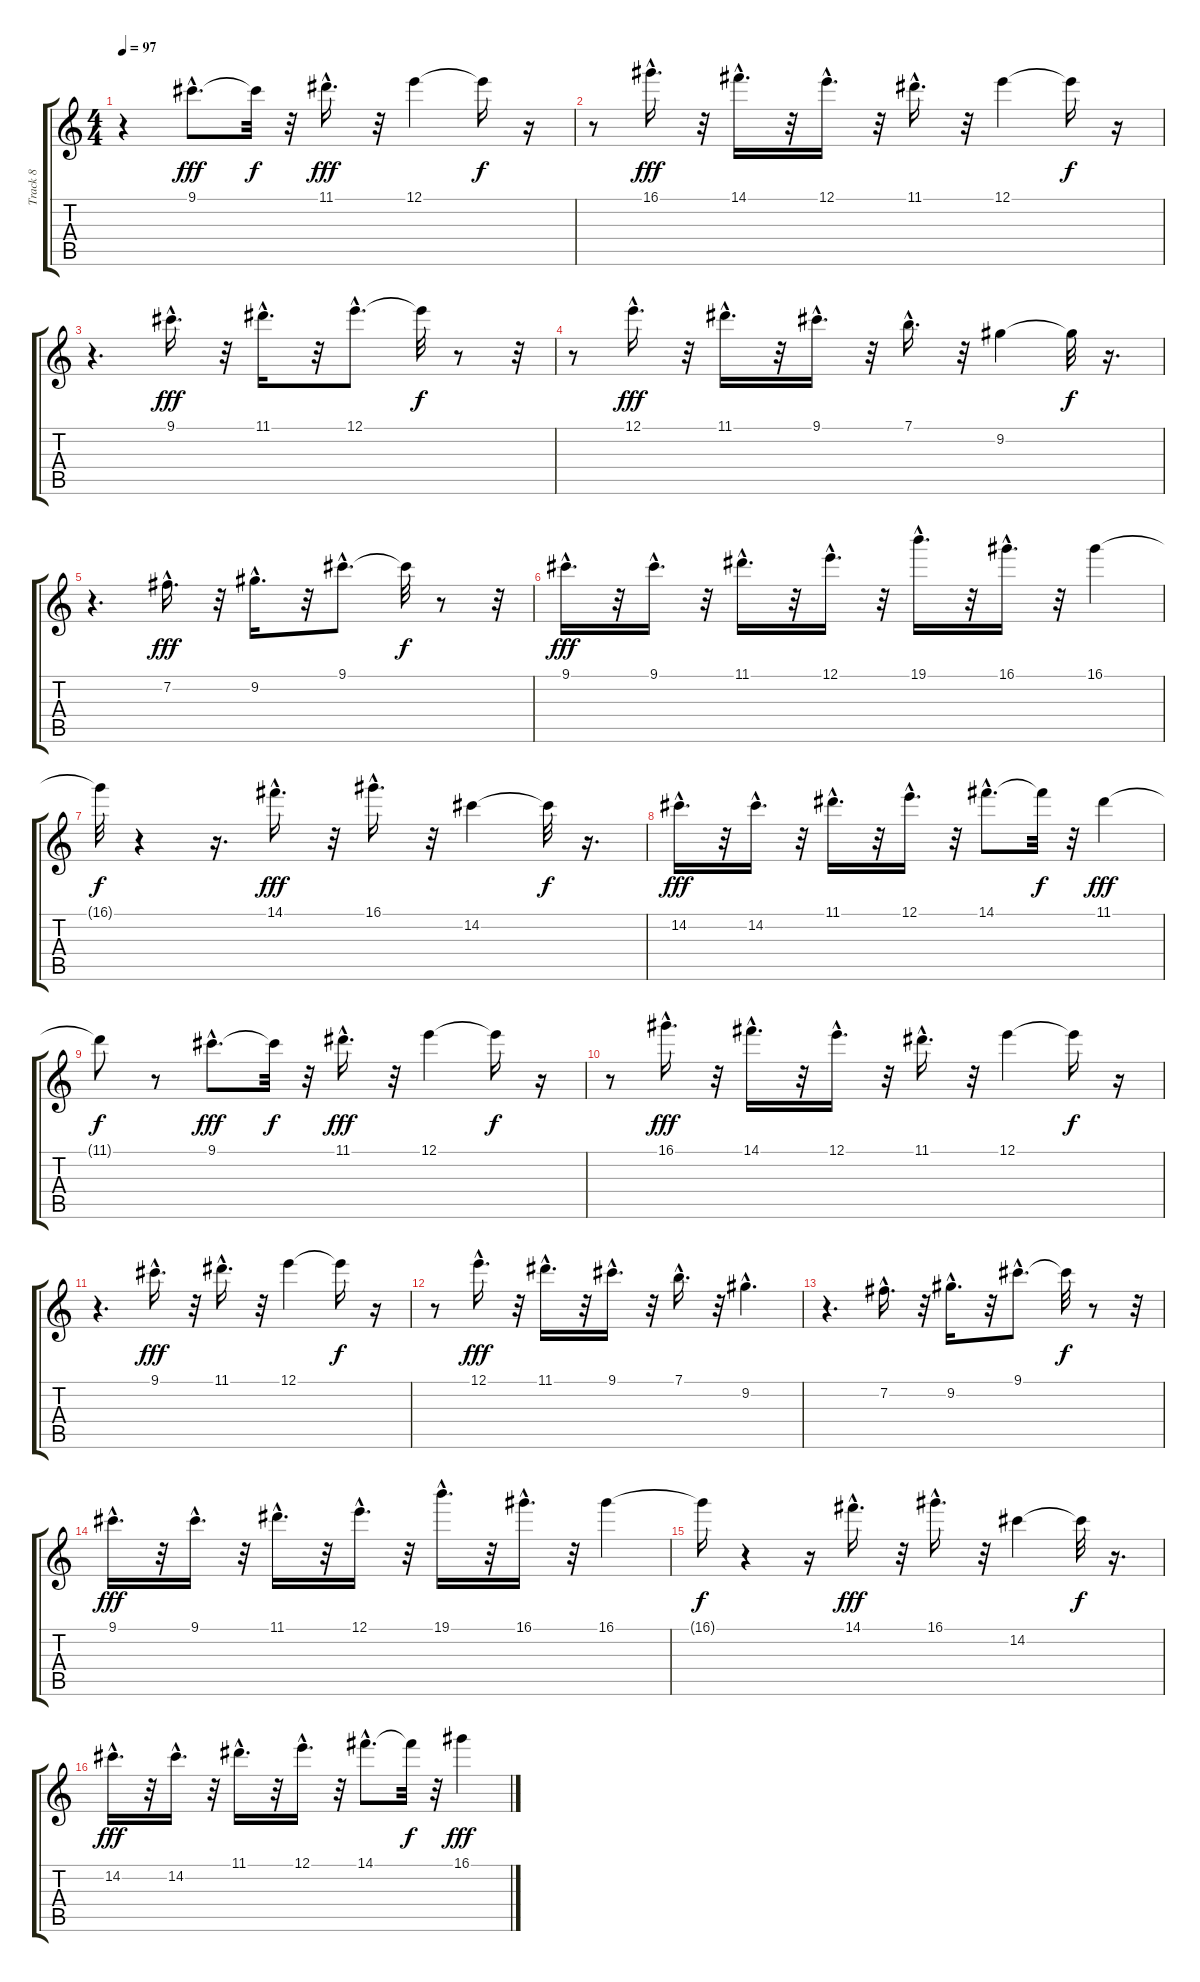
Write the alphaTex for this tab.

\track ("Track 8" "Track 8") {instrument overdrivenguitar}
\staff {score tabs}
\tuning (E4 B3 G3 D3 A2 E2) {hide}
\ts (4 4)
\tempo 97
\clef g2
\ks c
r.4{dy fff instrument overdrivenguitar} 9.1{hac}.8{d} 9.1{t}.32{dy f} r.32 11.1{hac}.16{d dy fff} r.32 12.1.4 12.1{t}.16{dy f} r.16 |
r.8 16.1{hac}.16{d dy fff} r.32 14.1{hac}.16{d} r.32 12.1{hac}.16{d} r.32 11.1{hac}.16{d} r.32 12.1.4 12.1{t}.16{dy f} r.16 |
r.4{d} 9.1{hac}.16{d dy fff} r.32 11.1{hac}.16{d} r.32 12.1{hac}.8{d} 12.1{t}.32{dy f} r.8 r.32 |
r.8 12.1{hac}.16{d dy fff} r.32 11.1{hac}.16{d} r.32 9.1{hac}.16{d} r.32 7.1{hac}.16{d} r.32 9.2.4 9.2{t}.32{dy f} r.16{d} |
r.4{d} 7.2{hac}.16{d dy fff} r.32 9.2{hac}.16{d} r.32 9.1{hac}.8{d} 9.1{t}.32{dy f} r.8 r.32 |
9.1{hac}.16{d dy fff} r.32 9.1{hac}.16{d} r.32 11.1{hac}.16{d} r.32 12.1{hac}.16{d} r.32 19.1{hac}.16{d} r.32 16.1{hac}.16{d} r.32 16.1.4 |
16.1{t}.32{dy f} r.4 r.16{d} 14.1{hac}.16{d dy fff} r.32 16.1{hac}.16{d} r.32 14.2.4 14.2{t}.32{dy f} r.16{d} |
14.2{hac}.16{d dy fff} r.32 14.2{hac}.16{d} r.32 11.1{hac}.16{d} r.32 12.1{hac}.16{d} r.32 14.1{hac}.8{d} 14.1{t}.32{dy f} r.32 11.1.4{dy fff} |
11.1{t}.8{dy f} r.8 9.1{hac}.8{d dy fff} 9.1{t}.32{dy f} r.32 11.1{hac}.16{d dy fff} r.32 12.1.4 12.1{t}.16{dy f} r.16 |
r.8 16.1{hac}.16{d dy fff} r.32 14.1{hac}.16{d} r.32 12.1{hac}.16{d} r.32 11.1{hac}.16{d} r.32 12.1.4 12.1{t}.16{dy f} r.16 |
r.4{d} 9.1{hac}.16{d dy fff} r.32 11.1{hac}.16{d} r.32 12.1.4 12.1{t}.16{dy f} r.16 |
r.8 12.1{hac}.16{d dy fff} r.32 11.1{hac}.16{d} r.32 9.1{hac}.16{d} r.32 7.1{hac}.16{d} r.32 9.2{hac}.4{d} |
r.4{d} 7.2{hac}.16{d} r.32 9.2{hac}.16{d} r.32 9.1{hac}.8{d} 9.1{t}.32{dy f} r.8 r.32 |
9.1{hac}.16{d dy fff} r.32 9.1{hac}.16{d} r.32 11.1{hac}.16{d} r.32 12.1{hac}.16{d} r.32 19.1{hac}.16{d} r.32 16.1{hac}.16{d} r.32 16.1.4 |
16.1{t}.16{dy f} r.4 r.16 14.1{hac}.16{d dy fff} r.32 16.1{hac}.16{d} r.32 14.2.4 14.2{t}.32{dy f} r.16{d} |
14.2{hac}.16{d dy fff} r.32 14.2{hac}.16{d} r.32 11.1{hac}.16{d} r.32 12.1{hac}.16{d} r.32 14.1{hac}.8{d} 14.1{t}.32{dy f} r.32 16.1.4{dy fff}
